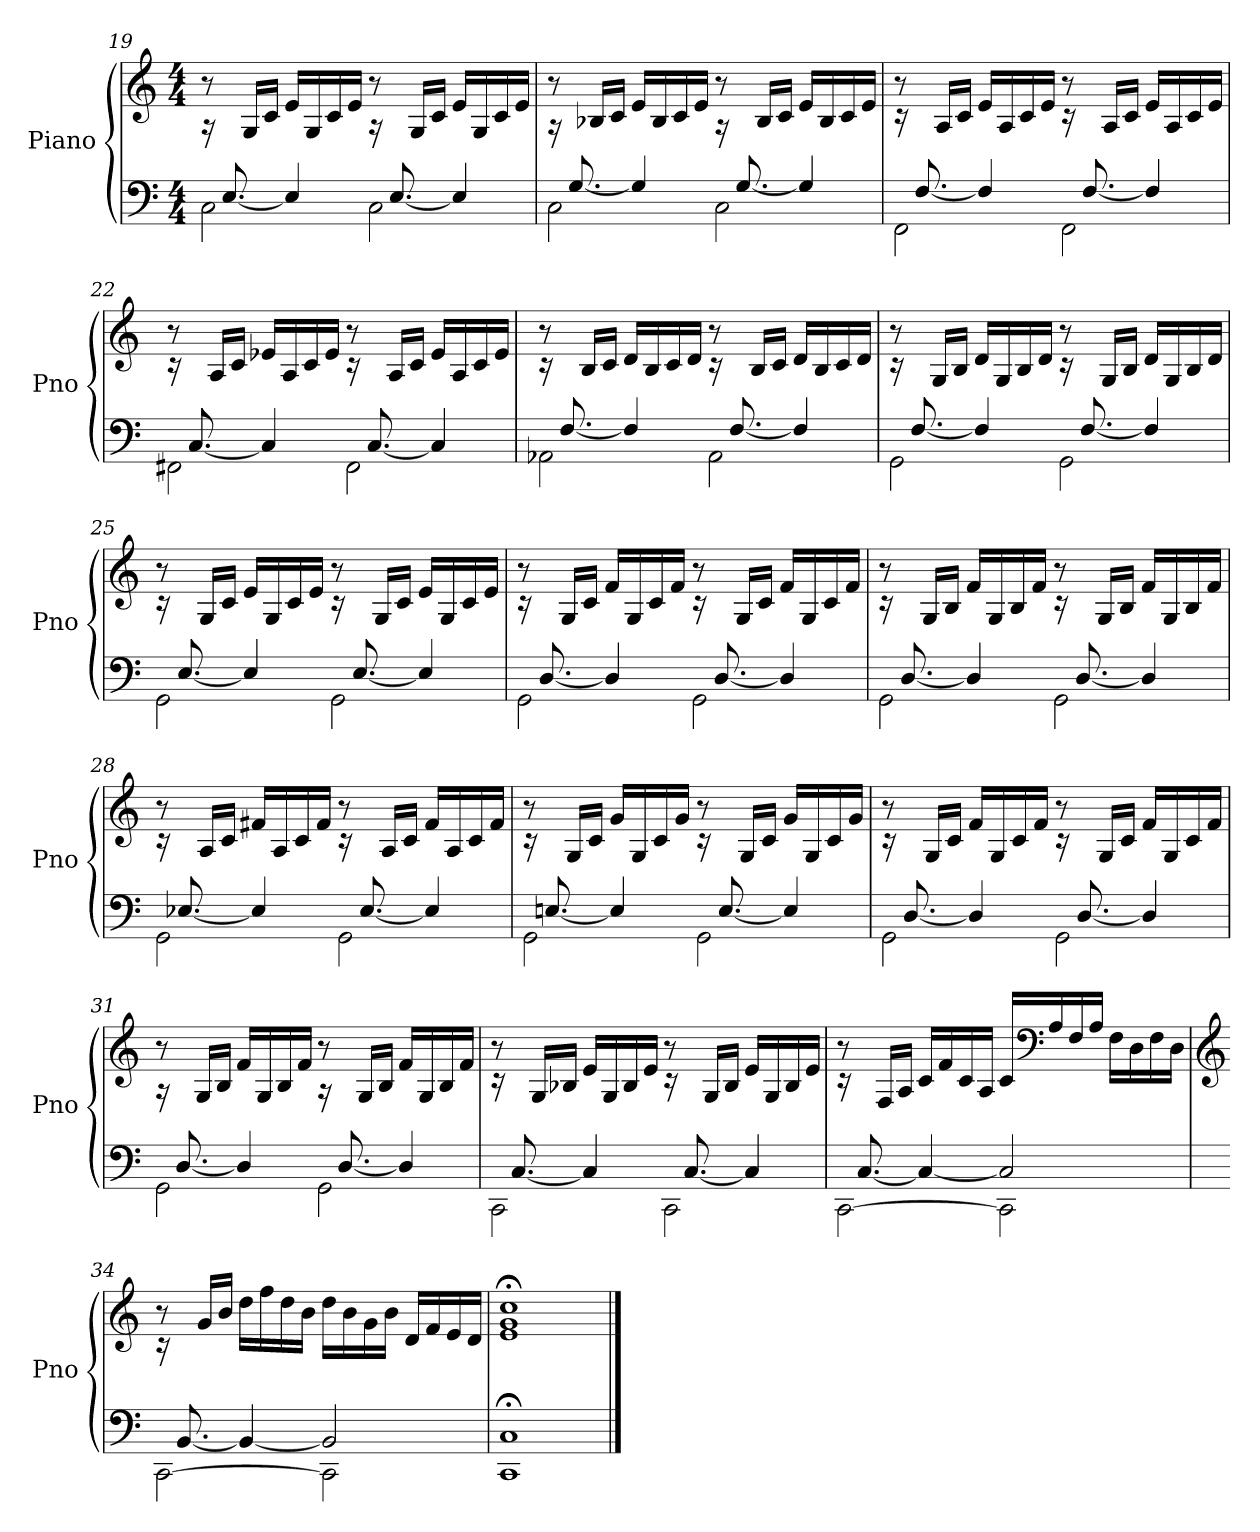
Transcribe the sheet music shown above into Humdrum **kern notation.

**kern	**kern
*part1	*part1
*staff2	*staff1
*I"Piano	*
*I'Pno	*
!!LO:LB:g=z
*clefF4	*clefG2
*k[]	*k[]
*M4/4	*M4/4
=19	=19
*^	*
2C\	16rdd	8r
.	[8.E/	.
.	.	16G/LL
.	.	16c/JJ
.	4E/]	16e/LL
.	.	16G/
.	.	16c/
.	.	16e/JJ
2C\	16rdd	8r
.	[8.E/	.
.	.	16G/LL
.	.	16c/JJ
.	4E/]	16e/LL
.	.	16G/
.	.	16c/
.	.	16e/JJ
=20	=20	=20
2C\	16rdd	8r
.	[8.G/	.
.	.	16B-X/LL
.	.	16c/JJ
.	4G/]	16e/LL
.	.	16B-/
.	.	16c/
.	.	16e/JJ
2C\	16rdd	8r
.	[8.G/	.
.	.	16B-/LL
.	.	16c/JJ
.	4G/]	16e/LL
.	.	16B-/
.	.	16c/
.	.	16e/JJ
=21	=21	=21
2FF\	16rff	8r
.	[8.F/	.
.	.	16A/LL
.	.	16c/JJ
.	4F/]	16e/LL
.	.	16A/
.	.	16c/
.	.	16e/JJ
2FF\	16rff	8r
.	[8.F/	.
.	.	16A/LL
.	.	16c/JJ
.	4F/]	16e/LL
.	.	16A/
.	.	16c/
.	.	16e/JJ
!!LO:PB:g=z
=22	=22	=22
2FF#X\	16rdd	8r
.	[8.C/	.
.	.	16A/LL
.	.	16c/JJ
.	4C/]	16e-X/LL
.	.	16A/
.	.	16c/
.	.	16e-/JJ
2FF#\	16rdd	8r
.	[8.C/	.
.	.	16A/LL
.	.	16c/JJ
.	4C/]	16e-/LL
.	.	16A/
.	.	16c/
.	.	16e-/JJ
=23	=23	=23
2AA-X\	16rdd	8r
.	[8.F/	.
.	.	16B/LL
.	.	16c/JJ
.	4F/]	16d/LL
.	.	16B/
.	.	16c/
.	.	16d/JJ
2AA-\	16rdd	8r
.	[8.F/	.
.	.	16B/LL
.	.	16c/JJ
.	4F/]	16d/LL
.	.	16B/
.	.	16c/
.	.	16d/JJ
=24	=24	=24
2GG\	16rdd	8r
.	[8.F/	.
.	.	16G/LL
.	.	16B/JJ
.	4F/]	16d/LL
.	.	16G/
.	.	16B/
.	.	16d/JJ
2GG\	16rdd	8r
.	[8.F/	.
.	.	16G/LL
.	.	16B/JJ
.	4F/]	16d/LL
.	.	16G/
.	.	16B/
.	.	16d/JJ
!!LO:LB:g=z
=25	=25	=25
2GG\	16rdd	8r
.	[8.E/	.
.	.	16G/LL
.	.	16c/JJ
.	4E/]	16e/LL
.	.	16G/
.	.	16c/
.	.	16e/JJ
2GG\	16rdd	8r
.	[8.E/	.
.	.	16G/LL
.	.	16c/JJ
.	4E/]	16e/LL
.	.	16G/
.	.	16c/
.	.	16e/JJ
=26	=26	=26
2GG\	16rdd	8r
.	[8.D/	.
.	.	16G/LL
.	.	16c/JJ
.	4D/]	16f/LL
.	.	16G/
.	.	16c/
.	.	16f/JJ
2GG\	16rdd	8r
.	[8.D/	.
.	.	16G/LL
.	.	16c/JJ
.	4D/]	16f/LL
.	.	16G/
.	.	16c/
.	.	16f/JJ
=27	=27	=27
2GG\	16rdd	8r
.	[8.D/	.
.	.	16G/LL
.	.	16B/JJ
.	4D/]	16f/LL
.	.	16G/
.	.	16B/
.	.	16f/JJ
2GG\	16rdd	8r
.	[8.D/	.
.	.	16G/LL
.	.	16B/JJ
.	4D/]	16f/LL
.	.	16G/
.	.	16B/
.	.	16f/JJ
!!LO:LB:g=z
=28	=28	=28
2GG\	16rdd	8r
.	[8.E-X/	.
.	.	16A/LL
.	.	16c/JJ
.	4E-/]	16f#X/LL
.	.	16A/
.	.	16c/
.	.	16f#/JJ
2GG\	16rdd	8r
.	[8.E-/	.
.	.	16A/LL
.	.	16c/JJ
.	4E-/]	16f#/LL
.	.	16A/
.	.	16c/
.	.	16f#/JJ
=29	=29	=29
2GG\	16rdd	8r
.	[8.En/	.
.	.	16G/LL
.	.	16c/JJ
.	4E/]	16g/LL
.	.	16G/
.	.	16c/
.	.	16g/JJ
2GG\	16rdd	8r
.	[8.E/	.
.	.	16G/LL
.	.	16c/JJ
.	4E/]	16g/LL
.	.	16G/
.	.	16c/
.	.	16g/JJ
=30	=30	=30
2GG\	16rdd	8r
.	[8.D/	.
.	.	16G/LL
.	.	16c/JJ
.	4D/]	16f/LL
.	.	16G/
.	.	16c/
.	.	16f/JJ
2GG\	16rdd	8r
.	[8.D/	.
.	.	16G/LL
.	.	16c/JJ
.	4D/]	16f/LL
.	.	16G/
.	.	16c/
.	.	16f/JJ
!!LO:LB:g=z
=31	=31	=31
2GG\	16rdd	8r
.	[8.D/	.
.	.	16G/LL
.	.	16B/JJ
.	4D/]	16f/LL
.	.	16G/
.	.	16B/
.	.	16f/JJ
2GG\	16rdd	8r
.	[8.D/	.
.	.	16G/LL
.	.	16B/JJ
.	4D/]	16f/LL
.	.	16G/
.	.	16B/
.	.	16f/JJ
=32	=32	=32
2CC\	16rff	8r
.	[8.C/	.
.	.	16G/LL
.	.	16B-X/JJ
.	4C/]	16e/LL
.	.	16G/
.	.	16B-/
.	.	16e/JJ
2CC\	16rff	8r
.	[8.C/	.
.	.	16G/LL
.	.	16B-/JJ
.	4C/]	16e/LL
.	.	16G/
.	.	16B-/
.	.	16e/JJ
=33	=33	=33
[2CC\	16rff	8r
.	[8.C/	.
.	.	16F/LL
.	.	16A/JJ
.	4C/_	16c/LL
.	.	16f/
.	.	16c/
.	.	16A/JJ
2CC\]	2C/]	16c/LL
*	*	*clefF4
.	.	16A/
.	.	16F/
.	.	16A/JJ
.	.	16F\LL
.	.	16D\
.	.	16F\
.	.	16D\JJ
!!LO:LB:g=z
=34	=34	=34
*	*	*clefG2
[2CC\	16rff	8r
.	[8.BB/	.
.	.	16g/LL
.	.	16b/JJ
.	4BB/_	16dd\LL
.	.	16ff\
.	.	16dd\
.	.	16b\JJ
2CC\]	2BB/]	16dd\LL
.	.	16b\
.	.	16g\
.	.	16b\JJ
.	.	16d/LL
.	.	16f/
.	.	16e/
.	.	16d/JJ
*v	*v	*
=35	=35
1CC; 1C;	1e;< 1g;< 1cc;<
==	==
*-	*-
